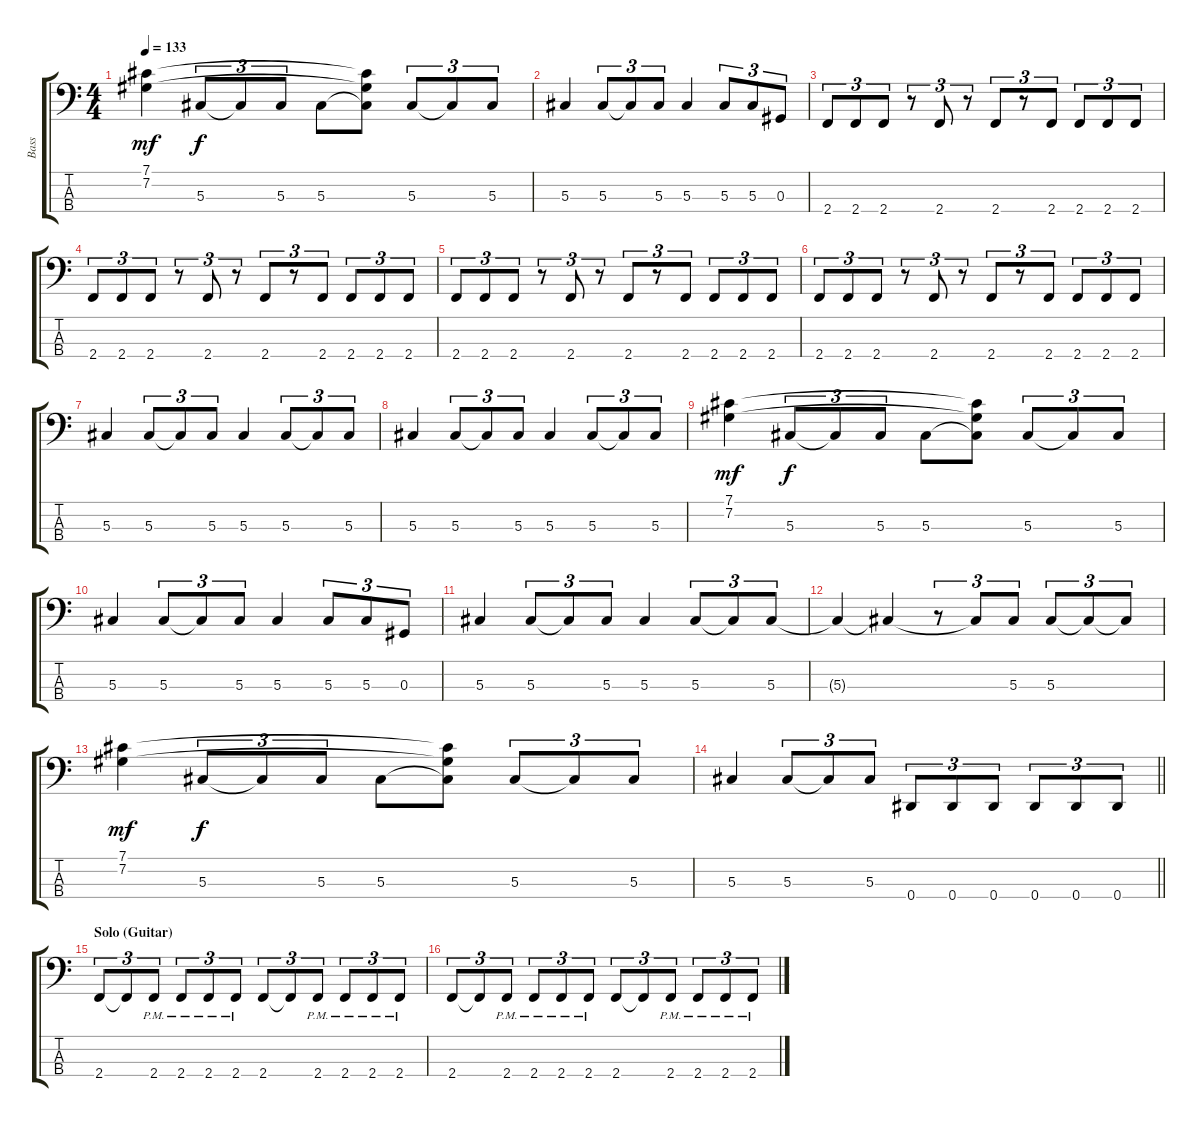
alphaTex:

\track ("Bass" "Bass") {instrument electricbasspick}
\staff {score tabs}
\tuning (Gb2 Db2 Ab1 Eb1) {hide}
\ts (4 4)
\tempo 133
\clef f4
\ks c
(7.1 7.2).4{dy mf} 5.3.8{tu (3 2) dy f} 5.3{t}.8{tu (3 2)} 5.3.8{tu (3 2)} 5.3.8 (7.1{t} 7.2{t} 5.3{t}).8 5.3.8{tu (3 2)} 5.3{t}.8{tu (3 2)} 5.3.8{tu (3 2)} |
5.3.4 5.3.8{tu (3 2)} 5.3{t}.8{tu (3 2)} 5.3.8{tu (3 2)} 5.3.4 5.3.8{tu (3 2)} 5.3.8{tu (3 2)} 0.3.8{tu (3 2)} |
2.4.8{tu (3 2)} 2.4.8{tu (3 2)} 2.4.8{tu (3 2)} r.8{tu (3 2)} 2.4.8{tu (3 2)} r.8{tu (3 2)} 2.4.8{tu (3 2)} r.8{tu (3 2)} 2.4.8{tu (3 2)} 2.4.8{tu (3 2)} 2.4.8{tu (3 2)} 2.4.8{tu (3 2)} |
2.4.8{tu (3 2)} 2.4.8{tu (3 2)} 2.4.8{tu (3 2)} r.8{tu (3 2)} 2.4.8{tu (3 2)} r.8{tu (3 2)} 2.4.8{tu (3 2)} r.8{tu (3 2)} 2.4.8{tu (3 2)} 2.4.8{tu (3 2)} 2.4.8{tu (3 2)} 2.4.8{tu (3 2)} |
2.4.8{tu (3 2)} 2.4.8{tu (3 2)} 2.4.8{tu (3 2)} r.8{tu (3 2)} 2.4.8{tu (3 2)} r.8{tu (3 2)} 2.4.8{tu (3 2)} r.8{tu (3 2)} 2.4.8{tu (3 2)} 2.4.8{tu (3 2)} 2.4.8{tu (3 2)} 2.4.8{tu (3 2)} |
2.4.8{tu (3 2)} 2.4.8{tu (3 2)} 2.4.8{tu (3 2)} r.8{tu (3 2)} 2.4.8{tu (3 2)} r.8{tu (3 2)} 2.4.8{tu (3 2)} r.8{tu (3 2)} 2.4.8{tu (3 2)} 2.4.8{tu (3 2)} 2.4.8{tu (3 2)} 2.4.8{tu (3 2)} |
5.3.4 5.3.8{tu (3 2)} 5.3{t}.8{tu (3 2)} 5.3.8{tu (3 2)} 5.3.4 5.3.8{tu (3 2)} 5.3{t}.8{tu (3 2)} 5.3.8{tu (3 2)} |
5.3.4 5.3.8{tu (3 2)} 5.3{t}.8{tu (3 2)} 5.3.8{tu (3 2)} 5.3.4 5.3.8{tu (3 2)} 5.3{t}.8{tu (3 2)} 5.3.8{tu (3 2)} |
(7.1 7.2).4{dy mf} 5.3.8{tu (3 2) dy f} 5.3{t}.8{tu (3 2)} 5.3.8{tu (3 2)} 5.3.8 (7.1{t} 7.2{t} 5.3{t}).8 5.3.8{tu (3 2)} 5.3{t}.8{tu (3 2)} 5.3.8{tu (3 2)} |
5.3.4 5.3.8{tu (3 2)} 5.3{t}.8{tu (3 2)} 5.3.8{tu (3 2)} 5.3.4 5.3.8{tu (3 2)} 5.3.8{tu (3 2)} 0.3.8{tu (3 2)} |
5.3.4 5.3.8{tu (3 2)} 5.3{t}.8{tu (3 2)} 5.3.8{tu (3 2)} 5.3.4 5.3.8{tu (3 2)} 5.3{t}.8{tu (3 2)} 5.3.8{tu (3 2)} |
5.3{t}.4 5.3{t}.4 r.8{tu (3 2)} 5.3{t}.8{tu (3 2)} 5.3.8{tu (3 2)} 5.3.8{tu (3 2)} 5.3{t}.8{tu (3 2)} 5.3{t}.8{tu (3 2)} |
(7.1 7.2).4{dy mf} 5.3.8{tu (3 2) dy f} 5.3{t}.8{tu (3 2)} 5.3.8{tu (3 2)} 5.3.8 (7.1{t} 7.2{t} 5.3{t}).8 5.3.8{tu (3 2)} 5.3{t}.8{tu (3 2)} 5.3.8{tu (3 2)} |
\barLineRight lightlight
5.3.4 5.3.8{tu (3 2)} 5.3{t}.8{tu (3 2)} 5.3.8{tu (3 2)} 0.4.8{tu (3 2)} 0.4.8{tu (3 2)} 0.4.8{tu (3 2)} 0.4.8{tu (3 2)} 0.4.8{tu (3 2)} 0.4.8{tu (3 2)} |
\section ("" "Solo (Guitar)")
2.4.8{tu (3 2)} 2.4{t}.8{tu (3 2)} 2.4{pm}.8{tu (3 2)} 2.4{pm}.8{tu (3 2)} 2.4{pm}.8{tu (3 2)} 2.4{pm}.8{tu (3 2)} 2.4.8{tu (3 2)} 2.4{t}.8{tu (3 2)} 2.4{pm}.8{tu (3 2)} 2.4{pm}.8{tu (3 2)} 2.4{pm}.8{tu (3 2)} 2.4{pm}.8{tu (3 2)} |
2.4.8{tu (3 2)} 2.4{t}.8{tu (3 2)} 2.4{pm}.8{tu (3 2)} 2.4{pm}.8{tu (3 2)} 2.4{pm}.8{tu (3 2)} 2.4{pm}.8{tu (3 2)} 2.4.8{tu (3 2)} 2.4{t}.8{tu (3 2)} 2.4{pm}.8{tu (3 2)} 2.4{pm}.8{tu (3 2)} 2.4{pm}.8{tu (3 2)} 2.4{pm}.8{tu (3 2)}
